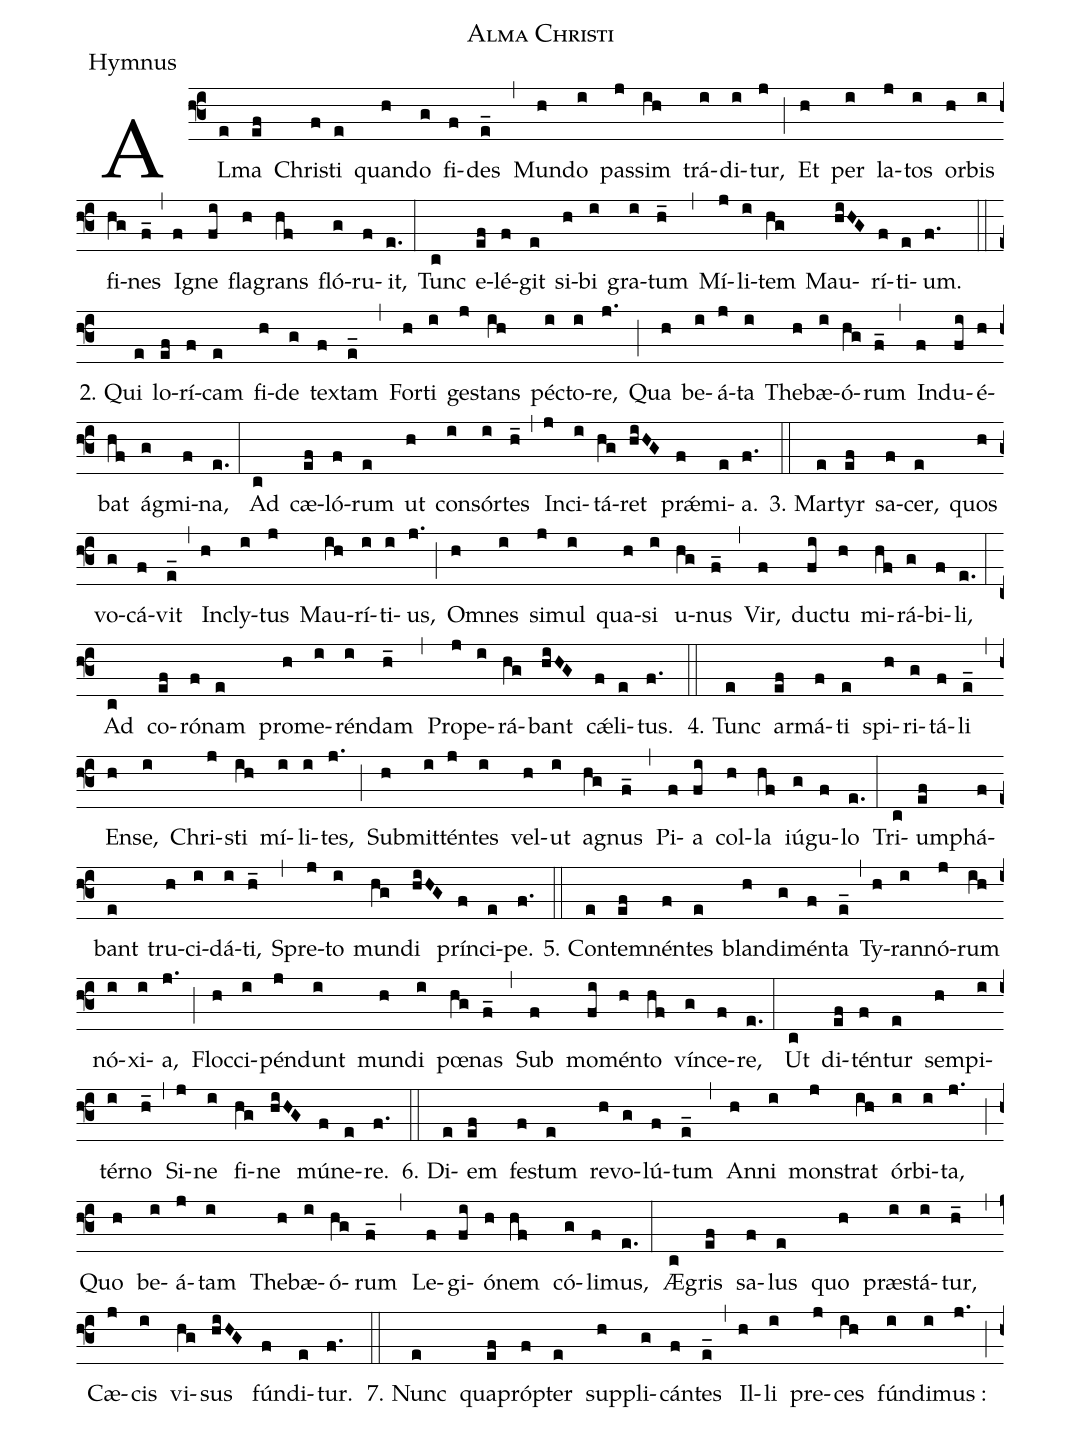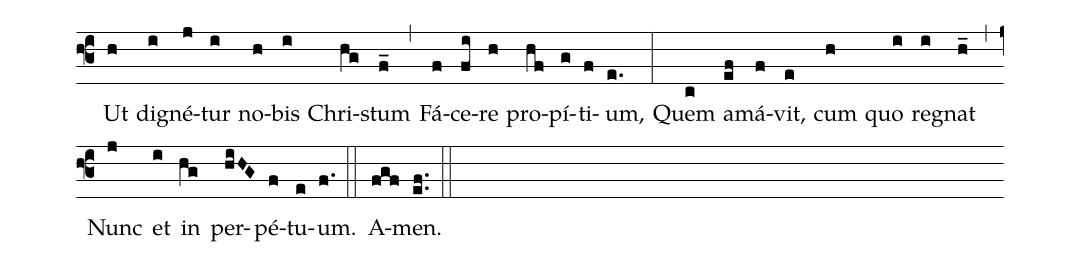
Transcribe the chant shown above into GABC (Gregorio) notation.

name:Alma Christi;
office-part:Hymnus;
%%
(f3) AL(e)ma(ef) Chri(f)sti(e) quan(h)do(g) fi(f)des(e_) (,) Mun(h)do(i) pas(j)sim(ih) trá(i)di(i)tur,(j) (;)
Et(h) per(i) la(j)tos(i) or(h)bis(i) fi(hg)nes(f_) (,) I(f)gne(fi) fla(h)grans(hf) fló(g)ru(f)it,(e.) (:)
Tunc(c) e(ef)lé(f)git(e) si(h)bi(i) gra(i)tum(h_) (,) Mí(j)li(i)tem(hg) Mau(hiHG)rí(f)ti(e)um.(f.) (::)

2. Qu{i}(e) lo(ef)rí(f)cam(e) fi(h)de(g) tex(f)tam(e_) (,) For(h)ti(i) ge(j)stans(ih) pé(i)cto(i)re,(j.) (;)
Qua(h) be(i)á(j)ta(i) The(h)bæ(i)ó(hg)rum(f_) (,) In(f)du(fi)é(h)bat(hf) ág(g)mi(f)na,(e.) (:)
Ad(c) cæ(ef)ló(f)rum(e) ut(h) con(i)sór(i)tes(h_) (,) In(j)ci(i)tá(hg)ret(hiHG) pr<sp>'ae</sp>(f)mi(e)a.(f.) (::)

3. M{a}r(e)tyr(ef) sa(f)cer,(e) quos(h) vo(g)cá(f)vit(e_) (,) In(h)cly(i)tus(j) Mau(ih)rí(i)ti(i)us,(j.) (;)
O(h)mnes(i) si(j)mul(i) qua(h)si(i) u(hg)nus(f_) (,) Vir,(f) du(fi)ctu(h) mi(hf)rá(g)bi(f)li,(e.) (:)
Ad(c) co(ef)ró(f)nam(e) pro(h)me(i)rén(i)dam(h_) (,) Pro(j)pe(i)rá(hg)bant(hiHG) c<sp>'ae</sp>(f)li(e)tus.(f.) (::)

4. T{u}nc(e) ar(ef)má(f)ti(e) spi(h)ri(g)tá(f)li(e_) (,) En(h)se,(i) Chri(j)sti(ih) mí(i)li(i)tes,(j.) (;)
Sub(h)mit(i)tén(j)tes(i) vel(h)ut(i) a(hg)gnus(f_) (,) Pi(f)a(fi) col(h)la(hf) iú(g)gu(f)lo(e.) (:)
Tri(c)um(ef)phá(f)bant(e) tru(h)ci(i)dá(i)ti,(h_) (,) Spre(j)to(i) mun(hg)di(hiHG) prín(f)ci(e)pe.(f.) (::)

5. Con(e)te(ef)mnén(f)tes(e) blan(h)di(g)mén(f)ta(e_) (,) Ty(h)ran(i)nó(j)rum(ih) nó(i)xi(i)a,(j.) (;)
Floc(h)ci(i)pén(j)dunt(i) mun(h)di(i) pœ(hg)nas(f_) (,) Sub(f) mo(fi)mén(h)to(hf) vín(g)ce(f)re,(e.) (:)
Ut(c) di(ef)tén(f)tur(e) sem(h)pi(i)tér(i)no(h_) (,) Si(j)ne(i) fi(hg)ne(hiHG) mú(f)ne(e)re.(f.) (::)

6. Di(e)em(ef) fe(f)stum(e) re(h)vo(g)lú(f)tum(e_) (,) An(h)ni(i) mon(j)strat(ih) ór(i)bi(i)ta,(j.) (;)
Quo(h) be(i)á(j)tam(i) The(h)bæ(i)ó(hg)rum(f_) (,) Le(f)gi(fi)ó(h)nem(hf) có(g)li(f)mus,(e.) (:)
Æ(c)gris(ef) sa(f)lus(e) quo(h) præ(i)stá(i)tur,(h_) (,) Cæ(j)cis(i) vi(hg)sus(hiHG) fún(f)di(e)tur.(f.) (::)

7. Nunc(e) qua(ef)pró(f)pter(e) sup(h)pli(g)cán(f)tes(e_) (,) Il(h)li(i) pre(j)ces(ih) fún(i)di(i)mus :(j.) (;)
Ut(h) di(i)gné(j)tur(i) no(h)bis(i) Chri(hg)stum(f_) (,) Fá(f)ce(fi)re(h) pro(hf)pí(g)ti(f)um,(e.) (:)
Quem(c) a(ef)má(f)vit,(e) cum(h) quo(i) re(i)gnat(h_) (,) Nunc(j) et(i) in(hg) per(hiHG)pé(f)tu(e)um.(f.) (::)

A(fgf)men.(ef..) (::)
